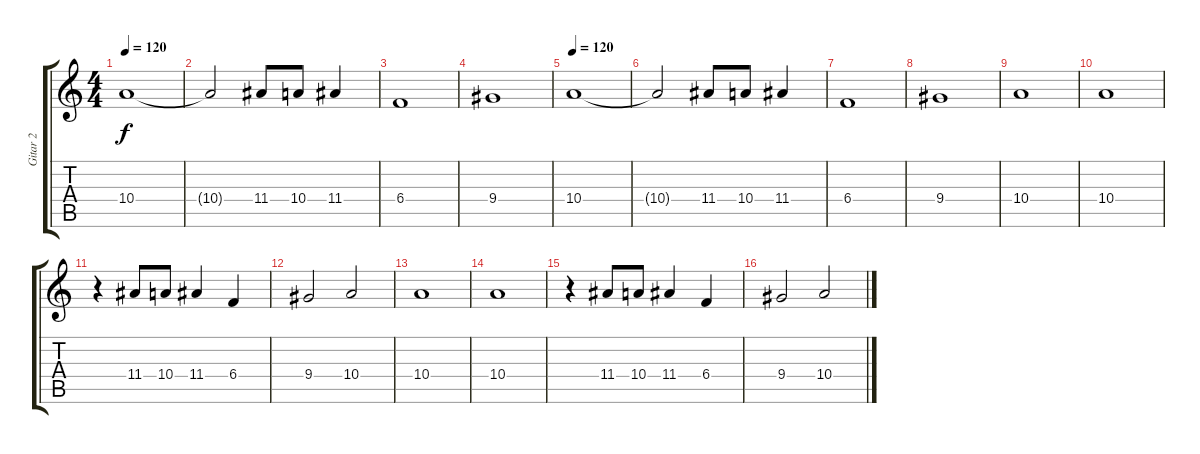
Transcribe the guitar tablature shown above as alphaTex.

\track ("Gitar 2" "Gitar 2") {instrument distortionguitar}
\staff {score tabs}
\tuning (Db4 Ab3 E3 B2 Gb2 Db2) {hide}
\ts (4 4)
\tempo 120
\clef g2
\ks c
10.4.1{dy f volume 9 instrument acousticguitarnylon} |
10.4{t}.2 11.4.8 10.4.8 11.4.4 |
6.4.1 |
9.4.1 |
\tempo 120
10.4.1{volume 10 instrument acousticguitarnylon} |
10.4{t}.2 11.4.8 10.4.8 11.4.4 |
6.4.1 |
9.4.1 |
10.4.1{volume 9 instrument acousticguitarnylon} |
10.4.1 |
r.4 11.4.8 10.4.8 11.4.4 6.4.4 |
9.4.2 10.4.2 |
10.4.1{volume 9 instrument acousticguitarnylon} |
10.4.1 |
r.4 11.4.8 10.4.8 11.4.4 6.4.4 |
9.4.2 10.4.2
